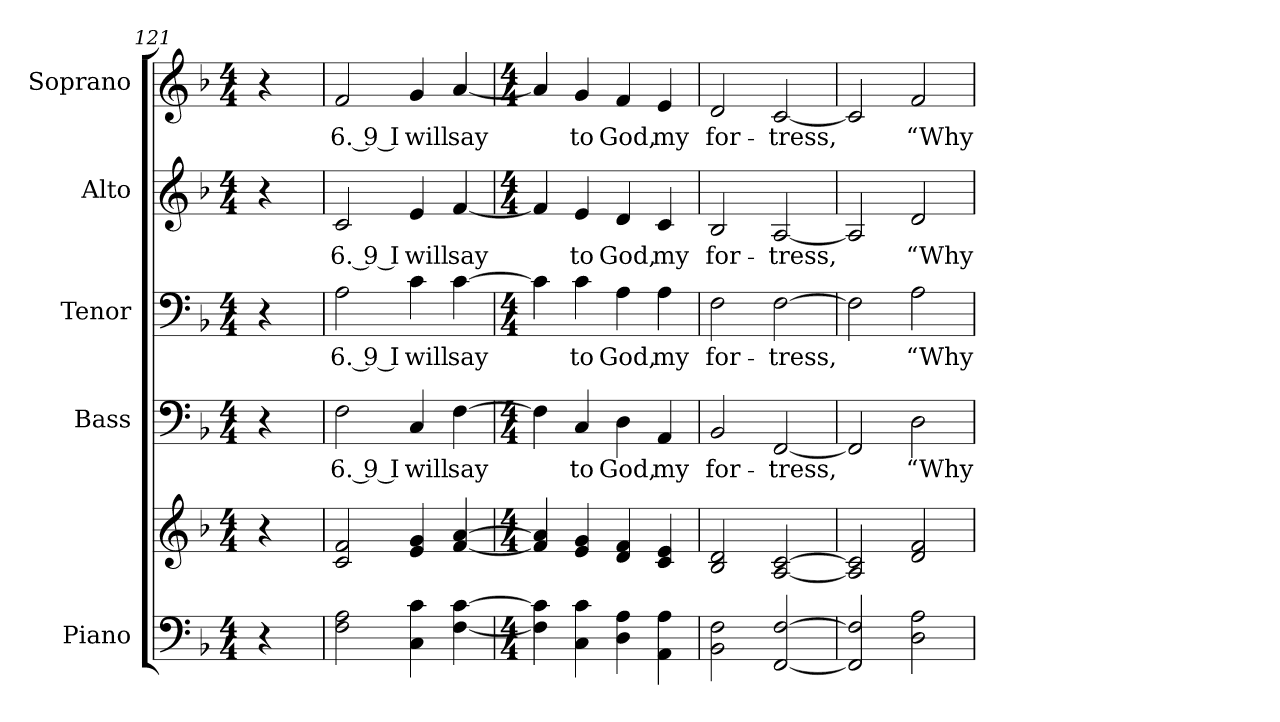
**kern	**kern	**kern	**text	**kern	**text	**kern	**text	**kern	**text
*part5	*part5	*part4	*part4	*part3	*part3	*part2	*part2	*part1	*part1
*staff6	*staff5	*staff4	*staff4	*staff3	*staff3	*staff2	*staff2	*staff1	*staff1
*I"Piano	*	*I"Bass	*	*I"Tenor	*	*I"Alto	*	*I"Soprano	*
*I'Pno.	*	*I'B.	*	*I'T.	*	*I'A.	*	*I'S.	*
!!LO:PB:g=z
*clefF4	*clefG2	*clefF4	*	*clefF4	*	*clefG2	*	*clefG2	*
*k[b-]	*k[b-]	*k[b-]	*	*k[b-]	*	*k[b-]	*	*k[b-]	*
*F:	*F:	*F:	*	*F:	*	*F:	*	*F:	*
*M4/4	*M4/4	*M4/4	*	*M4/4	*	*M4/4	*	*M4/4	*
=121	=121	=121	=121	=121	=121	=121	=121	=121	=121
4r	4r	4r	.	4r	.	4r	.	4r	.
=122	=122	=122	=122	=122	=122	=122	=122	=122	=122
!	!	!	!LO:LY:b:color=#000000	!	!	!	!	!	!
!	!	!	!	!	!LO:LY:b:color=#000000	!	!	!	!
!	!	!	!	!	!	!	!LO:LY:b:color=#000000	!	!
!	!	!	!	!	!	!	!	!	!LO:LY:b:color=#000000
2Fi\ 2Ai	2ci/ 2fi	2Fi\	6. 9 I	2Ai\	6. 9 I	2ci/	6. 9 I	2fi/	6. 9 I
!	!	!	!LO:LY:b:color=#000000	!	!	!	!	!	!
!	!	!	!	!	!LO:LY:b:color=#000000	!	!	!	!
!	!	!	!	!	!	!	!LO:LY:b:color=#000000	!	!
!	!	!	!	!	!	!	!	!	!LO:LY:b:color=#000000
4Ci\ 4ci	4ei/ 4gi	4Ci/	will	4ci\	will	4ei/	will	4gi/	will
!	!	!	!LO:LY:b:color=#000000	!	!	!	!	!	!
!	!	!	!	!	!LO:LY:b:color=#000000	!	!	!	!
!	!	!	!	!	!	!	!LO:LY:b:color=#000000	!	!
!	!	!	!	!	!	!	!	!	!LO:LY:b:color=#000000
[<4Fi\ [>4ci	[<4fi/ [>4ai	[>4Fi\	say	[>4ci\	say	[<4fi/	say	[<4ai/	say
=123	=123	=123	=123	=123	=123	=123	=123	=123	=123
*M4/4	*M4/4	*M4/4	*	*M4/4	*	*M4/4	*	*M4/4	*
4Fi\] 4ci]	4fi/] 4ai]	4Fi\]	.	4ci\]	.	4fi/]	.	4ai/]	.
!	!	!	!LO:LY:b:color=#000000	!	!	!	!	!	!
!	!	!	!	!	!LO:LY:b:color=#000000	!	!	!	!
!	!	!	!	!	!	!	!LO:LY:b:color=#000000	!	!
!	!	!	!	!	!	!	!	!	!LO:LY:b:color=#000000
4Ci\ 4ci	4ei/ 4gi	4Ci/	to	4ci\	to	4ei/	to	4gi/	to
!	!	!	!LO:LY:b:color=#000000	!	!	!	!	!	!
!	!	!	!	!	!LO:LY:b:color=#000000	!	!	!	!
!	!	!	!	!	!	!	!LO:LY:b:color=#000000	!	!
!	!	!	!	!	!	!	!	!	!LO:LY:b:color=#000000
4Di\ 4Ai	4di/ 4fi	4Di\	God,	4Ai\	God,	4di/	God,	4fi/	God,
!	!	!	!LO:LY:b:color=#000000	!	!	!	!	!	!
!	!	!	!	!	!LO:LY:b:color=#000000	!	!	!	!
!	!	!	!	!	!	!	!LO:LY:b:color=#000000	!	!
!	!	!	!	!	!	!	!	!	!LO:LY:b:color=#000000
4AAi\ 4Ai	4ci/ 4ei	4AAi/	my	4Ai\	my	4ci/	my	4ei/	my
!!LO:PB:g=z
=124	=124	=124	=124	=124	=124	=124	=124	=124	=124
!	!	!	!LO:LY:b:color=#000000	!	!	!	!	!	!
!	!	!	!	!	!LO:LY:b:color=#000000	!	!	!	!
!	!	!	!	!	!	!	!LO:LY:b:color=#000000	!	!
!	!	!	!	!	!	!	!	!	!LO:LY:b:color=#000000
2BB-i\ 2Fi	2B-i/ 2di	2BB-i/	for-	2Fi\	for-	2B-i/	for-	2di/	for-
!	!	!	!LO:LY:b:color=#000000	!	!	!	!	!	!
!	!	!	!	!	!LO:LY:b:color=#000000	!	!	!	!
!	!	!	!	!	!	!	!LO:LY:b:color=#000000	!	!
!	!	!	!	!	!	!	!	!	!LO:LY:b:color=#000000
[<2FFi/ [>2Fi	[<2Ai/ [>2ci	[<2FFi/	-tress,	[>2Fi\	-tress,	[<2Ai/	-tress,	[<2ci/	-tress,
=125	=125	=125	=125	=125	=125	=125	=125	=125	=125
2FFi/] 2Fi]	2Ai/] 2ci]	2FFi/]	.	2Fi\]	.	2Ai/]	.	2ci/]	.
!	!	!	!LO:LY:b:color=#000000	!	!	!	!	!	!
!	!	!	!	!	!LO:LY:b:color=#000000	!	!	!	!
!	!	!	!	!	!	!	!LO:LY:b:color=#000000	!	!
!	!	!	!	!	!	!	!	!	!LO:LY:b:color=#000000
2Di\ 2Ai	2di/ 2fi	2Di\	“Why	2Ai\	“Why	2di/	“Why	2fi/	“Why
=	=	=	=	=	=	=	=	=	=
*-	*-	*-	*-	*-	*-	*-	*-	*-	*-
